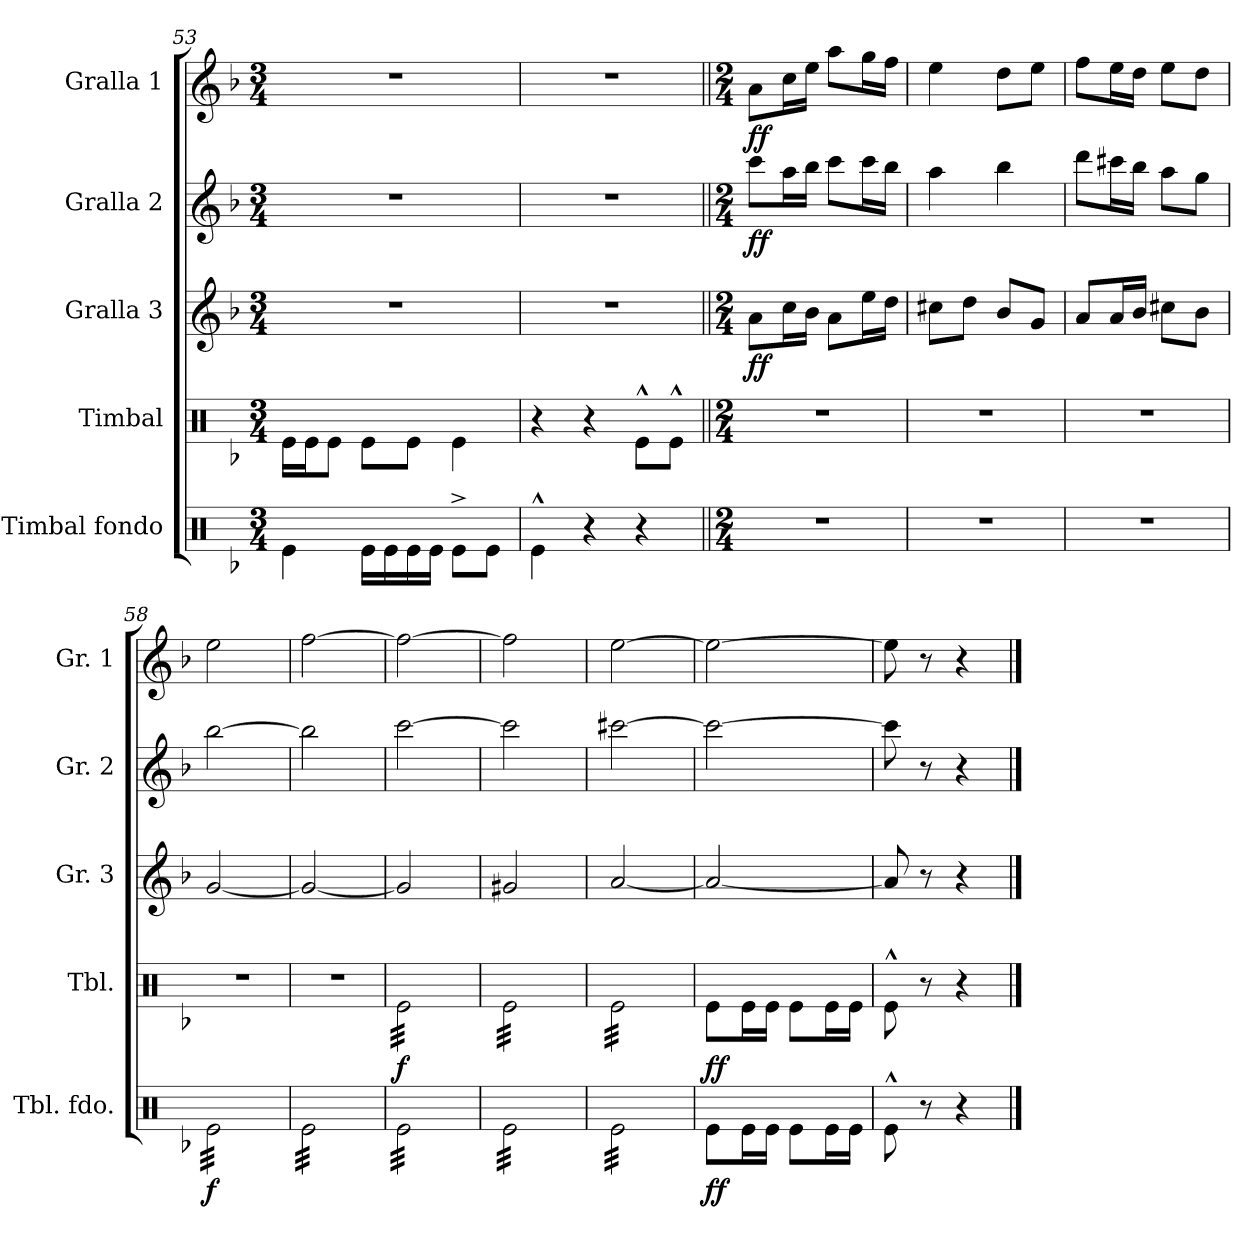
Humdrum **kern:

**kern	**dynam	**kern	**dynam	**kern	**dynam	**kern	**dynam	**kern	**dynam
*part5	*part5	*part4	*part4	*part3	*part3	*part2	*part2	*part1	*part1
*staff5	*staff5	*staff4	*staff4	*staff3	*staff3	*staff2	*staff2	*staff1	*staff1
*I"Timbal fondo	*	*I"Timbal	*	*I"Gralla 3	*	*I"Gralla 2	*	*I"Gralla 1	*
*I'Tbl. fdo.	*	*I'Tbl.	*	*I'Gr. 3	*	*I'Gr. 2	*	*I'Gr. 1	*
*clefX	*	*clefX	*	*clefG2	*	*clefG2	*	*clefG2	*
*k[b-]	*	*k[b-]	*	*k[b-]	*	*k[b-]	*	*k[b-]	*
*d:	*	*d:	*	*d:	*	*d:	*	*d:	*
*M3/4	*	*M3/4	*	*M3/4	*	*M3/4	*	*M3/4	*
=53	=53	=53	=53	=53	=53	=53	=53	=53	=53
4Re\	.	16Re\LL	.	2.r	.	2.r	.	2.r	.
.	.	16Re\J	.	.	.	.	.	.	.
.	.	8Re\J	.	.	.	.	.	.	.
16Re\LL	.	8Re\L	.	.	.	.	.	.	.
16Re\	.	.	.	.	.	.	.	.	.
16Re\	.	8Re\J	.	.	.	.	.	.	.
16Re\JJ	.	.	.	.	.	.	.	.	.
8Re^>\L	.	4Re\	.	.	.	.	.	.	.
8Re\J	.	.	.	.	.	.	.	.	.
=54	=54	=54	=54	=54	=54	=54	=54	=54	=54
4Re^^>\	.	4r	.	2.r	.	2.r	.	2.r	.
4r	.	4r	.	.	.	.	.	.	.
4r	.	8Re^^>\L	.	.	.	.	.	.	.
.	.	8Re^^>\J	.	.	.	.	.	.	.
!!LO:PB:g=z
=55||	=55||	=55||	=55||	=55||	=55||	=55||	=55||	=55||	=55||
*M2/4	*	*M2/4	*	*M2/4	*	*M2/4	*	*M2/4	*
!	!	!	!	!	!LO:DY:b	!	!LO:DY:b	!	!LO:DY:b
2r	.	2r	.	8a\L	ff	8ccc\L	ff	8a\L	ff
.	.	.	.	16cc\L	.	16aa\L	.	16cc\L	.
.	.	.	.	16b-\JJ	.	16bb-\JJ	.	16ee\JJ	.
.	.	.	.	8a\L	.	8ccc\L	.	8aa\L	.
.	.	.	.	16ee\L	.	16ccc\L	.	16gg\L	.
.	.	.	.	16dd\JJ	.	16bb-\JJ	.	16ff\JJ	.
=56	=56	=56	=56	=56	=56	=56	=56	=56	=56
2r	.	2r	.	8cc#X\L	.	4aa\	.	4ee\	.
.	.	.	.	8dd\J	.	.	.	.	.
.	.	.	.	8b-/L	.	4bb-\	.	8dd\L	.
.	.	.	.	8g/J	.	.	.	8ee\J	.
=57	=57	=57	=57	=57	=57	=57	=57	=57	=57
2r	.	2r	.	8a/L	.	8ddd\L	.	8ff\L	.
.	.	.	.	16a/L	.	16ccc#X\L	.	16ee\L	.
.	.	.	.	16b-/JJ	.	16bb-\JJ	.	16dd\JJ	.
.	.	.	.	8cc#X\L	.	8aa\L	.	8ee\L	.
.	.	.	.	8b-\J	.	8gg\J	.	8dd\J	.
=58	=58	=58	=58	=58	=58	=58	=58	=58	=58
!	!LO:DY:b	!	!	!	!	!	!	!	!
*tremolo	*	*	*	*	*	*	*	*	*
32Re\LLL	f	2r	.	[2g/	.	[2bb-\	.	2ee\	.
32Re\	.	.	.	.	.	.	.	.	.
32Re\	.	.	.	.	.	.	.	.	.
32Re\	.	.	.	.	.	.	.	.	.
32Re\	.	.	.	.	.	.	.	.	.
32Re\	.	.	.	.	.	.	.	.	.
32Re\	.	.	.	.	.	.	.	.	.
32Re\	.	.	.	.	.	.	.	.	.
32Re\	.	.	.	.	.	.	.	.	.
32Re\	.	.	.	.	.	.	.	.	.
32Re\	.	.	.	.	.	.	.	.	.
32Re\	.	.	.	.	.	.	.	.	.
32Re\	.	.	.	.	.	.	.	.	.
32Re\	.	.	.	.	.	.	.	.	.
32Re\	.	.	.	.	.	.	.	.	.
32Re\JJJ	.	.	.	.	.	.	.	.	.
=59	=59	=59	=59	=59	=59	=59	=59	=59	=59
32Re\LLL	.	2r	.	2g/_	.	2bb-\]	.	[2ff\	.
32Re\	.	.	.	.	.	.	.	.	.
32Re\	.	.	.	.	.	.	.	.	.
32Re\	.	.	.	.	.	.	.	.	.
32Re\	.	.	.	.	.	.	.	.	.
32Re\	.	.	.	.	.	.	.	.	.
32Re\	.	.	.	.	.	.	.	.	.
32Re\	.	.	.	.	.	.	.	.	.
32Re\	.	.	.	.	.	.	.	.	.
32Re\	.	.	.	.	.	.	.	.	.
32Re\	.	.	.	.	.	.	.	.	.
32Re\	.	.	.	.	.	.	.	.	.
32Re\	.	.	.	.	.	.	.	.	.
32Re\	.	.	.	.	.	.	.	.	.
32Re\	.	.	.	.	.	.	.	.	.
32Re\JJJ	.	.	.	.	.	.	.	.	.
=60	=60	=60	=60	=60	=60	=60	=60	=60	=60
!	!	!	!LO:DY:b	!	!	!	!	!	!
*	*	*tremolo	*	*	*	*	*	*	*
32Re\LLL	.	32Re\LLL	f	2g/]	.	[2ccc\	.	2ff\_	.
32Re\	.	32Re\	.	.	.	.	.	.	.
32Re\	.	32Re\	.	.	.	.	.	.	.
32Re\	.	32Re\	.	.	.	.	.	.	.
32Re\	.	32Re\	.	.	.	.	.	.	.
32Re\	.	32Re\	.	.	.	.	.	.	.
32Re\	.	32Re\	.	.	.	.	.	.	.
32Re\	.	32Re\	.	.	.	.	.	.	.
32Re\	.	32Re\	.	.	.	.	.	.	.
32Re\	.	32Re\	.	.	.	.	.	.	.
32Re\	.	32Re\	.	.	.	.	.	.	.
32Re\	.	32Re\	.	.	.	.	.	.	.
32Re\	.	32Re\	.	.	.	.	.	.	.
32Re\	.	32Re\	.	.	.	.	.	.	.
32Re\	.	32Re\	.	.	.	.	.	.	.
32Re\JJJ	.	32Re\JJJ	.	.	.	.	.	.	.
=61	=61	=61	=61	=61	=61	=61	=61	=61	=61
32Re\LLL	.	32Re\LLL	.	2g#X/	.	2ccc\]	.	2ff\]	.
32Re\	.	32Re\	.	.	.	.	.	.	.
32Re\	.	32Re\	.	.	.	.	.	.	.
32Re\	.	32Re\	.	.	.	.	.	.	.
32Re\	.	32Re\	.	.	.	.	.	.	.
32Re\	.	32Re\	.	.	.	.	.	.	.
32Re\	.	32Re\	.	.	.	.	.	.	.
32Re\	.	32Re\	.	.	.	.	.	.	.
32Re\	.	32Re\	.	.	.	.	.	.	.
32Re\	.	32Re\	.	.	.	.	.	.	.
32Re\	.	32Re\	.	.	.	.	.	.	.
32Re\	.	32Re\	.	.	.	.	.	.	.
32Re\	.	32Re\	.	.	.	.	.	.	.
32Re\	.	32Re\	.	.	.	.	.	.	.
32Re\	.	32Re\	.	.	.	.	.	.	.
32Re\JJJ	.	32Re\JJJ	.	.	.	.	.	.	.
=62	=62	=62	=62	=62	=62	=62	=62	=62	=62
32Re\LLL	.	32Re\LLL	.	[2a/	.	[2ccc#X\	.	[2ee\	.
32Re\	.	32Re\	.	.	.	.	.	.	.
32Re\	.	32Re\	.	.	.	.	.	.	.
32Re\	.	32Re\	.	.	.	.	.	.	.
32Re\	.	32Re\	.	.	.	.	.	.	.
32Re\	.	32Re\	.	.	.	.	.	.	.
32Re\	.	32Re\	.	.	.	.	.	.	.
32Re\	.	32Re\	.	.	.	.	.	.	.
32Re\	.	32Re\	.	.	.	.	.	.	.
32Re\	.	32Re\	.	.	.	.	.	.	.
32Re\	.	32Re\	.	.	.	.	.	.	.
32Re\	.	32Re\	.	.	.	.	.	.	.
32Re\	.	32Re\	.	.	.	.	.	.	.
32Re\	.	32Re\	.	.	.	.	.	.	.
32Re\	.	32Re\	.	.	.	.	.	.	.
32Re\JJJ	.	32Re\JJJ	.	.	.	.	.	.	.
*	*	*Xtremolo	*	*	*	*	*	*	*
*Xtremolo	*	*	*	*	*	*	*	*	*
=63	=63	=63	=63	=63	=63	=63	=63	=63	=63
!	!LO:DY:b	!	!LO:DY:b	!	!	!	!	!	!
8Re\L	ff	8Re\L	ff	2a/_	.	2ccc#\_	.	2ee\_	.
16Re\L	.	16Re\L	.	.	.	.	.	.	.
16Re\JJ	.	16Re\JJ	.	.	.	.	.	.	.
8Re\L	.	8Re\L	.	.	.	.	.	.	.
16Re\L	.	16Re\L	.	.	.	.	.	.	.
16Re\JJ	.	16Re\JJ	.	.	.	.	.	.	.
=64	=64	=64	=64	=64	=64	=64	=64	=64	=64
8Re^^>\	.	8Re^^>\	.	8a/]	.	8ccc#\]	.	8ee\]	.
8r	.	8r	.	8r	.	8r	.	8r	.
4r	.	4r	.	4r	.	4r	.	4r	.
==	==	==	==	==	==	==	==	==	==
*-	*-	*-	*-	*-	*-	*-	*-	*-	*-
